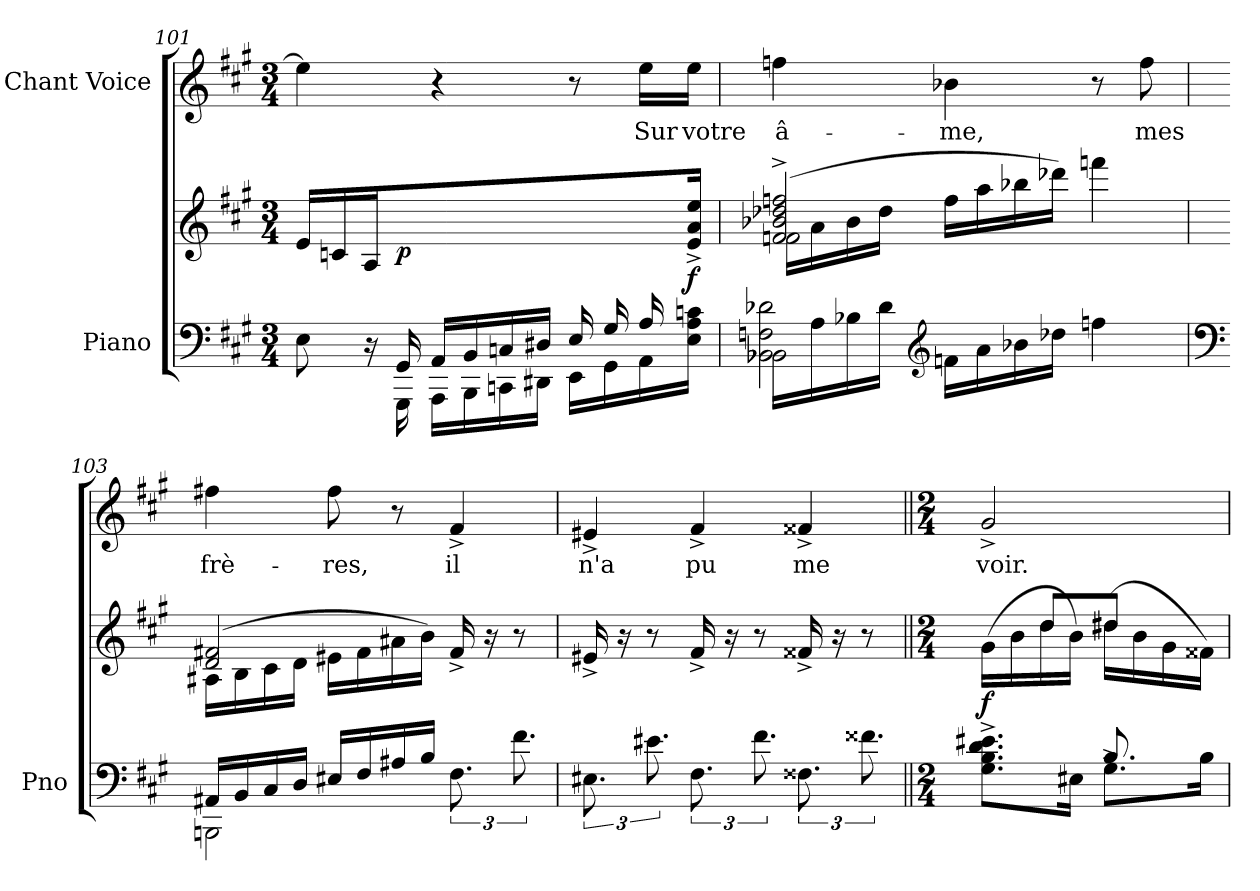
**kern	**kern	**dynam	**kern	**text
*part2	*part2	*part2	*part1	*part1
*staff3	*staff2	*staff2/3	*staff1	*staff1
*I"Piano	*	*	*I"Chant Voice	*
*I'Pno	*	*	*	*
*clefF4	*clefG2	*	*clefG2	*
*k[f#c#g#]	*k[f#c#g#]	*	*k[f#c#g#]	*
*M3/4	*M3/4	*	*M3/4	*
=101	=101	=101	=101	=101
*^	*	*	*	*
8.ryy	8E\	16e/LL	.	4ee\]	.
.	.	16cn/	.	.	.
.	16r	16A/JJ	.	.	.
!	!	!	!LO:DY:b	!	!
(>16GG#/	16GGG#\	2ryy	p	.	.
16AA/LL	16AAA\LL	.	.	4r	.
16BB/	16BBB\	.	.	.	.
16Cn/	16CCn\	.	.	.	.
16D#X/JJ	16DD#X\JJ	.	.	.	.
16E/LL	16EE\LL	.	.	8r	.
16G#/	16GG#\	.	.	.	.
16A/	16AA\	.	.	16ee\LL	Sur
!	!	!	!LO:DY:b	!	!
16ryy	16E\ 16A\ 16cn\JJ	16e\^> 16a\^> 16ee\^>JJ)	f	16ee\JJ	votre
=102	=102	=102	=102	=102	=102
*	*	*^	*	*	*
!LO:N:head=open	!LO:N:n=1:head=open	!	!LO:N:head=open	!	!	!
16BB-X\LL	2BB-\ 2Fn\ 2d-X\	(>2fn/^ 2b-X/^ 2dd-X/^ 2ffn/^	16f\LL	.	4ffn\	â-
16A\	.	.	16a\	.	.	.
16B-X\	.	.	16b-\	.	.	.
16d-\JJ	.	.	16dd-\JJ	.	.	.
*clefG2	*	*	*	*	*	*
16fn\LL	.	.	16ff\LL	.	4b-X\	-me,
16a\	.	.	16aa\	.	.	.
16b-X\	.	.	16bb-X\	.	.	.
16dd-X\JJ	.	.	16ddd-X\JJ)	.	.	.
4ffn\	4ryy	4fffn\	4ryy	.	8r	.
.	.	.	.	.	8ff\	mes
=103	=103	=103	=103	=103	=103	=103
*clefF4	*	*	*	*	*	*
16AA#X/LL	2BBBn\	(>2d/ 2f#X/	16A#X\LL	.	4ff#X\	frè-
16BB/	.	.	16B\	.	.	.
16C#/	.	.	16c#\	.	.	.
16D/JJ	.	.	16d\JJ	.	.	.
16E#X/LL	.	.	16e#X\LL	.	8ff#\	-res,
16F#/	.	.	16f#\	.	.	.
16A#X/	.	.	16a#X\	.	8r	.
16B/JJ	.	.	16b\JJ)	.	.	.
12.F#\	4ryy	16f#^/	4ryy	.	4f#^>/	il
.	.	16r	.	.	.	.
12.f#\	.	8r	.	.	.	.
*v	*v	*	*	*	*	*
*	*v	*v	*	*	*
=104	=104	=104	=104	=104
12.E#X\	16e#X^>/	.	4e#X^>/	n'a
.	16r	.	.	.
12.e#X\	8r	.	.	.
12.F#\	16f#^>/	.	4f#^>/	pu
.	16r	.	.	.
12.f#\	8r	.	.	.
12.F##X\	16f##X^>/	.	4f##X^>/	me
.	16r	.	.	.
12.f##X\	8r	.	.	.
=105||	=105||	=105||	=105||	=105||
*M2/4	*M2/4	*	*M2/4	*
*^	*^	*	*	*
!	!	!	!	!LO:DY:b	!	!
8.G#\^ 8.B\^ 8.d\^ 8.e#X\^L	4ryy	(>16g#\LL	8ryy	f	2g#^>/	voir.
.	.	16b\	.	.	.	.
.	.	16dd\	8dd/L	.	.	.
16E#X\Jk	.	16b\JJ)	.	.	.	.
8.G#^\L	8.B/	(>16dd#X\LL	8dd#/J	.	.	.
.	.	16b\	.	.	.	.
.	.	16g#\	8ryy	.	.	.
16B\Jk	16ryy	16f##X\JJ)	.	.	.	.
*v	*v	*	*	*	*	*
*	*v	*v	*	*	*
=	=	=	=	=
*-	*-	*-	*-	*-
